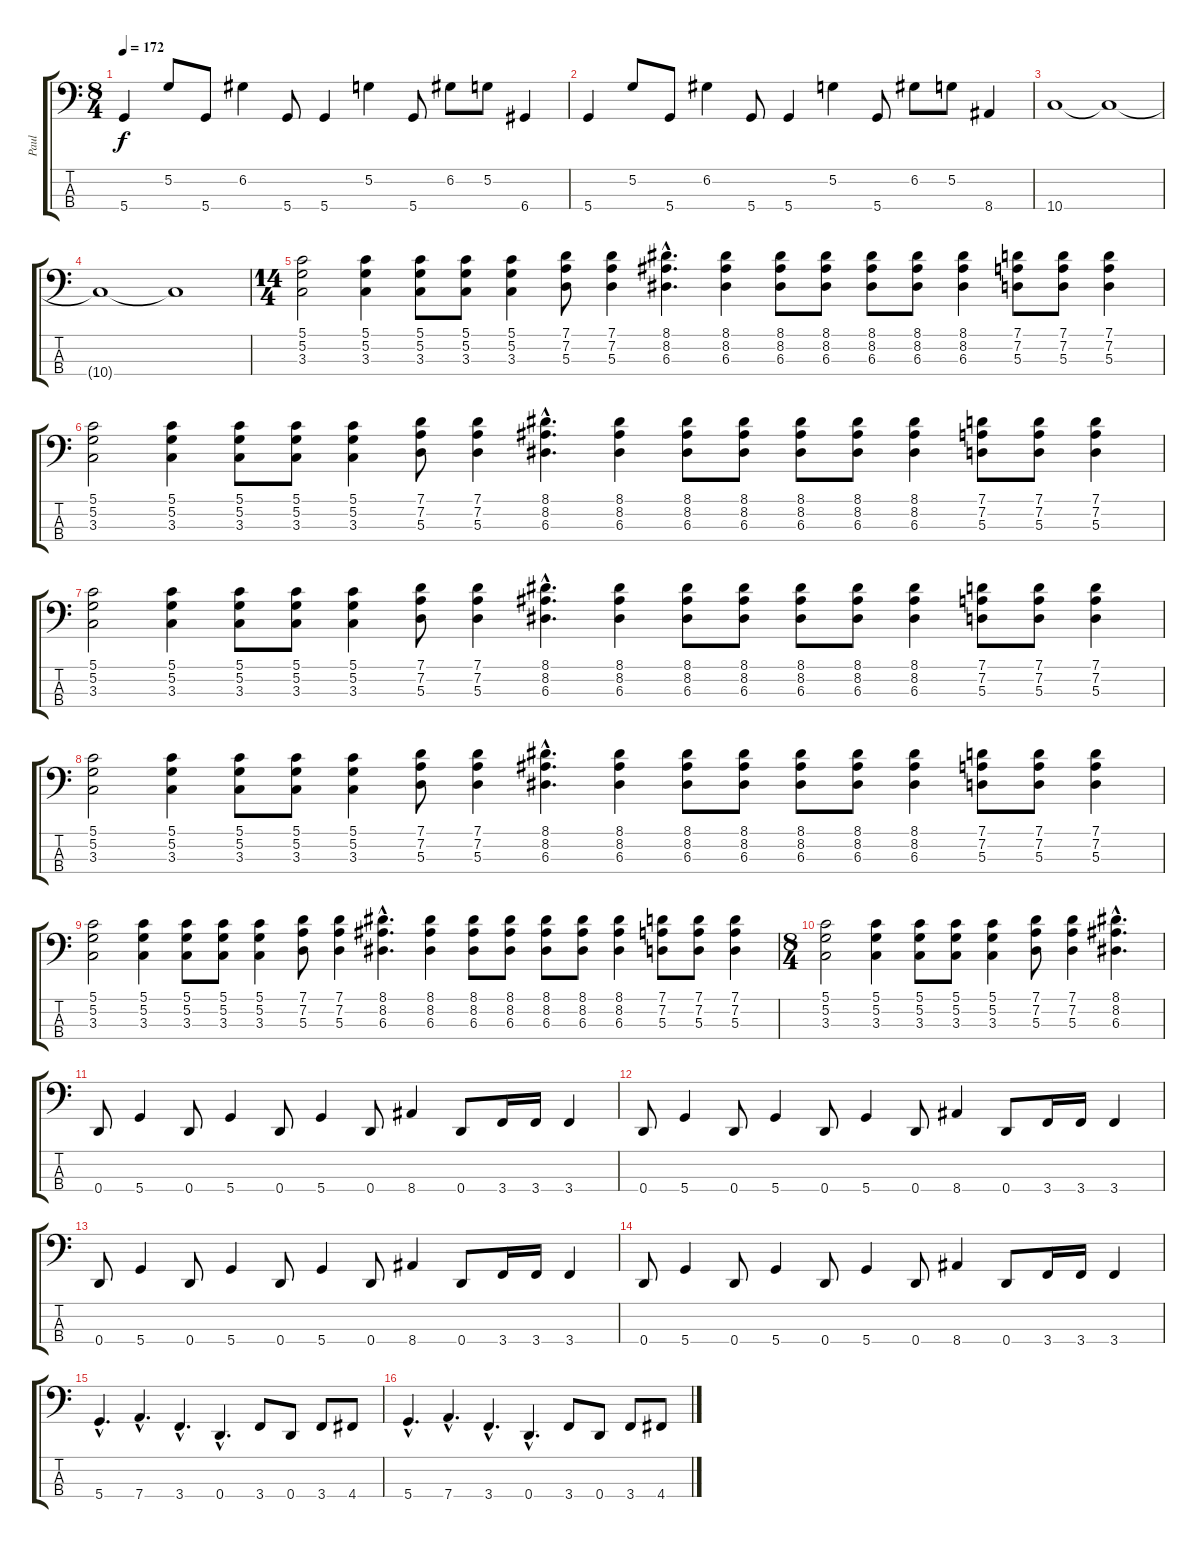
\track ("Paul" "Paul") {instrument electricbassfinger}
\staff {score tabs}
\tuning (G2 D2 A1 D1) {hide}
\ts (8 4)
\tempo 172
\clef f4
\ks c
5.4.4{dy f} 5.2.8 5.4.8 6.2.4 5.4.8 5.4.4 5.2.4 5.4.8 6.2.8 5.2.8 6.4.4 |
5.4.4 5.2.8 5.4.8 6.2.4 5.4.8 5.4.4 5.2.4 5.4.8 6.2.8 5.2.8 8.4.4 |
10.4.1 10.4{t}.1 |
10.4{t}.1 10.4{t}.1 |
\ts (14 4)
(5.1 5.2 3.3).2 (5.1 5.2 3.3).4 (5.1 5.2 3.3).8 (5.1 5.2 3.3).8 (5.1 5.2 3.3).4 (7.1 7.2 5.3).8 (7.1 7.2 5.3).4 (8.1{hac} 8.2{hac} 6.3{hac}).4{d} (8.1 8.2 6.3).4 (8.1 8.2 6.3).8 (8.1 8.2 6.3).8 (8.1 8.2 6.3).8 (8.1 8.2 6.3).8 (8.1 8.2 6.3).4 (7.1 7.2 5.3).8 (7.1 7.2 5.3).8 (7.1 7.2 5.3).4 |
(5.1 5.2 3.3).2 (5.1 5.2 3.3).4 (5.1 5.2 3.3).8 (5.1 5.2 3.3).8 (5.1 5.2 3.3).4 (7.1 7.2 5.3).8 (7.1 7.2 5.3).4 (8.1{hac} 8.2{hac} 6.3{hac}).4{d} (8.1 8.2 6.3).4 (8.1 8.2 6.3).8 (8.1 8.2 6.3).8 (8.1 8.2 6.3).8 (8.1 8.2 6.3).8 (8.1 8.2 6.3).4 (7.1 7.2 5.3).8 (7.1 7.2 5.3).8 (7.1 7.2 5.3).4 |
(5.1 5.2 3.3).2 (5.1 5.2 3.3).4 (5.1 5.2 3.3).8 (5.1 5.2 3.3).8 (5.1 5.2 3.3).4 (7.1 7.2 5.3).8 (7.1 7.2 5.3).4 (8.1{hac} 8.2{hac} 6.3{hac}).4{d} (8.1 8.2 6.3).4 (8.1 8.2 6.3).8 (8.1 8.2 6.3).8 (8.1 8.2 6.3).8 (8.1 8.2 6.3).8 (8.1 8.2 6.3).4 (7.1 7.2 5.3).8 (7.1 7.2 5.3).8 (7.1 7.2 5.3).4 |
(5.1 5.2 3.3).2 (5.1 5.2 3.3).4 (5.1 5.2 3.3).8 (5.1 5.2 3.3).8 (5.1 5.2 3.3).4 (7.1 7.2 5.3).8 (7.1 7.2 5.3).4 (8.1{hac} 8.2{hac} 6.3{hac}).4{d} (8.1 8.2 6.3).4 (8.1 8.2 6.3).8 (8.1 8.2 6.3).8 (8.1 8.2 6.3).8 (8.1 8.2 6.3).8 (8.1 8.2 6.3).4 (7.1 7.2 5.3).8 (7.1 7.2 5.3).8 (7.1 7.2 5.3).4 |
(5.1 5.2 3.3).2 (5.1 5.2 3.3).4 (5.1 5.2 3.3).8 (5.1 5.2 3.3).8 (5.1 5.2 3.3).4 (7.1 7.2 5.3).8 (7.1 7.2 5.3).4 (8.1{hac} 8.2{hac} 6.3{hac}).4{d} (8.1 8.2 6.3).4 (8.1 8.2 6.3).8 (8.1 8.2 6.3).8 (8.1 8.2 6.3).8 (8.1 8.2 6.3).8 (8.1 8.2 6.3).4 (7.1 7.2 5.3).8 (7.1 7.2 5.3).8 (7.1 7.2 5.3).4 |
\ts (8 4)
(5.1 5.2 3.3).2 (5.1 5.2 3.3).4 (5.1 5.2 3.3).8 (5.1 5.2 3.3).8 (5.1 5.2 3.3).4 (7.1 7.2 5.3).8 (7.1 7.2 5.3).4 (8.1{hac} 8.2{hac} 6.3{hac}).4{d} |
0.4.8 5.4.4 0.4.8 5.4.4 0.4.8 5.4.4 0.4.8 8.4.4 0.4.8 3.4.16 3.4.16 3.4.4 |
0.4.8 5.4.4 0.4.8 5.4.4 0.4.8 5.4.4 0.4.8 8.4.4 0.4.8 3.4.16 3.4.16 3.4.4 |
0.4.8 5.4.4 0.4.8 5.4.4 0.4.8 5.4.4 0.4.8 8.4.4 0.4.8 3.4.16 3.4.16 3.4.4 |
0.4.8 5.4.4 0.4.8 5.4.4 0.4.8 5.4.4 0.4.8 8.4.4 0.4.8 3.4.16 3.4.16 3.4.4 |
5.4{hac}.4{d} 7.4{hac}.4{d} 3.4{hac}.4{d} 0.4{hac}.4{d} 3.4.8 0.4.8 3.4.8 4.4.8 |
5.4{hac}.4{d} 7.4{hac}.4{d} 3.4{hac}.4{d} 0.4{hac}.4{d} 3.4.8 0.4.8 3.4.8 4.4.8
